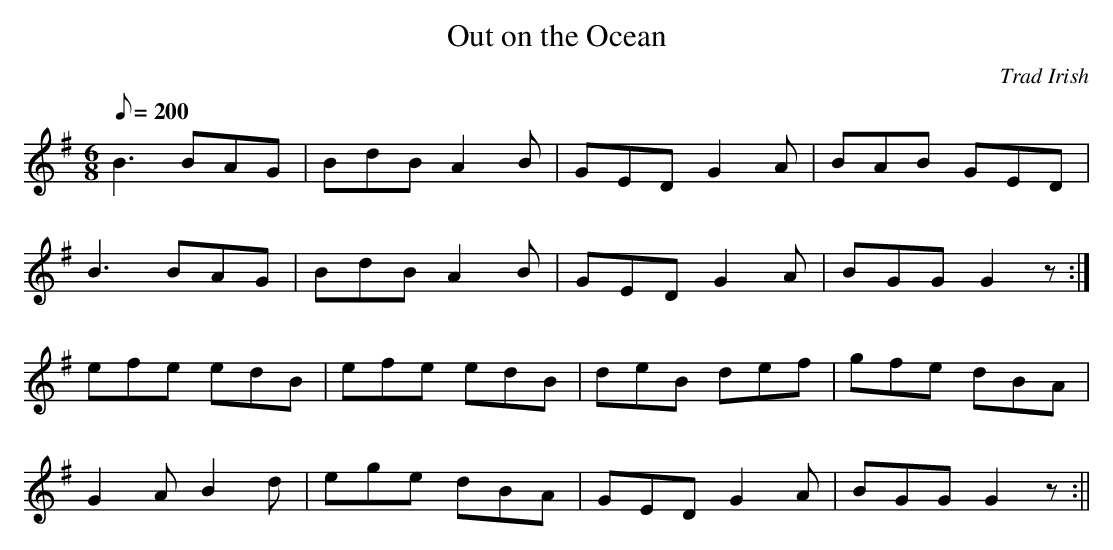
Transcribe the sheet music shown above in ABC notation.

X:1
T:Out on the Ocean
M:6/8
L:1/8
Q:200
C:Trad Irish
K:G
B3 BAG|BdB A2 B|GED G2 A|BAB GED|!
B3 BAG|BdB A2 B|GED G2 A|BGG G2 z:|!
efe edB|efe edB|deB def|gfe dBA|!
G2 A B2 d|ege dBA|GED G2 A|BGG G2 z:||!
